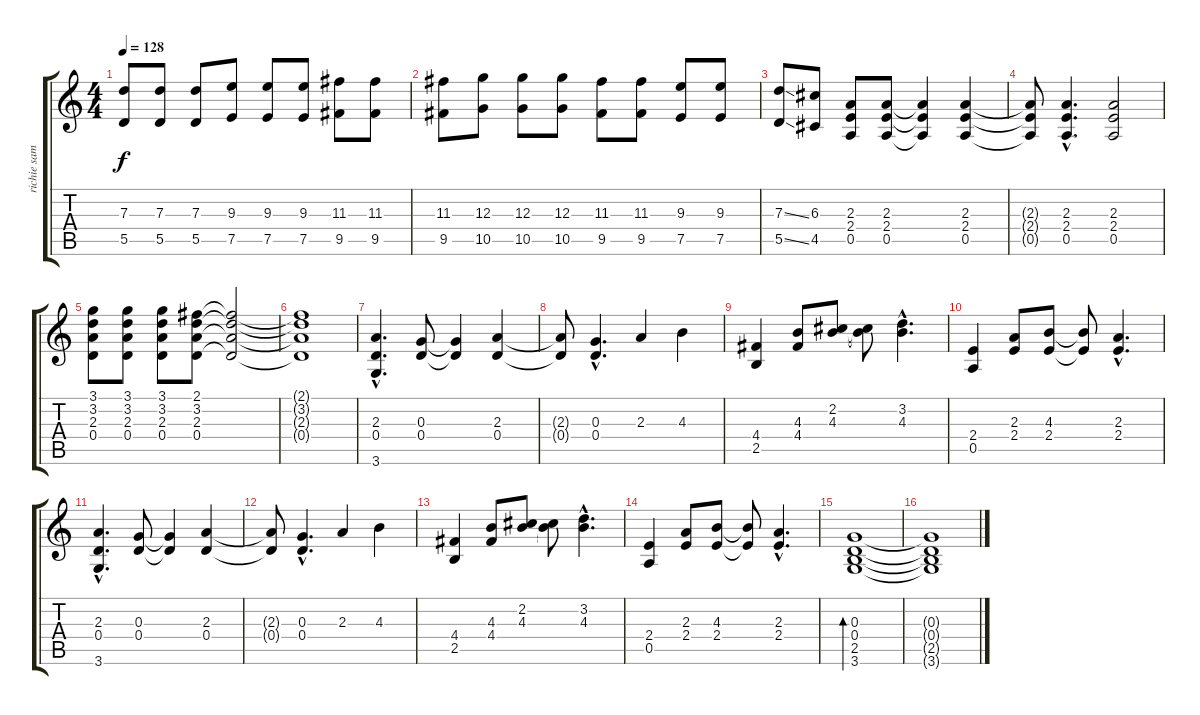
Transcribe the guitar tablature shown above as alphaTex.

\track ("richie sambora" "richie sam") {instrument distortionguitar}
\staff {score tabs}
\tuning (E4 B3 G3 D3 A2 E2) {hide}
\ts (4 4)
\tempo 128
\clef g2
\ks c
(7.3 5.5).8{dy f} (7.3 5.5).8 (7.3 5.5).8 (9.3 7.5).8 (9.3 7.5).8 (9.3 7.5).8 (11.3 9.5).8 (11.3 9.5).8 |
(11.3 9.5).8 (12.3 10.5).8 (12.3 10.5).8 (12.3 10.5).8 (11.3 9.5).8 (11.3 9.5).8 (9.3 7.5).8 (9.3 7.5).8 |
(7.3{ss} 5.5{ss}).8 (6.3 4.5).8 (2.3 2.4 0.5).8 (2.3 2.4 0.5).8 (2.3{t} 2.4{t} 0.5{t}).4 (2.3 2.4 0.5).4 |
(2.3{t} 2.4{t} 0.5{t}).8 (2.3{hac} 2.4{hac} 0.5{hac}).4{d} (2.3 2.4 0.5).2 |
(3.1 3.2 2.3 0.4).8 (3.1 3.2 2.3 0.4).8 (3.1 3.2 2.3 0.4).8 (2.1 3.2 2.3 0.4).8 (2.1{t} 3.2{t} 2.3{t} 0.4{t}).2 |
(2.1{t} 3.2{t} 2.3{t} 0.4{t}).1 |
(2.3{hac} 0.4{hac} 3.6{hac}).4{d} (0.3 0.4).8 (0.3{t} 0.4{t}).4 (2.3 0.4).4 |
(2.3{t} 0.4{t}).8 (0.3{hac} 0.4{hac}).4{d} 2.3.4 4.3.4 |
(4.4 2.5).4 (4.3 4.4).8 (2.2 4.3).8 (2.2{t} 4.3{t}).8 (3.2{hac} 4.3{hac}).4{d} |
(2.4 0.5).4 (2.3 2.4).8 (4.3 2.4).8 (4.3{t} 2.4{t}).8 (2.3{hac} 2.4{hac}).4{d} |
(2.3{hac} 0.4{hac} 3.6{hac}).4{d} (0.3 0.4).8 (0.3{t} 0.4{t}).4 (2.3 0.4).4 |
(2.3{t} 0.4{t}).8 (0.3{hac} 0.4{hac}).4{d} 2.3.4 4.3.4 |
(4.4 2.5).4 (4.3 4.4).8 (2.2 4.3).8 (2.2{t} 4.3{t}).8 (3.2{hac} 4.3{hac}).4{d} |
(2.4 0.5).4 (2.3 2.4).8 (4.3 2.4).8 (4.3{t} 2.4{t}).8 (2.3{hac} 2.4{hac}).4{d} |
(0.3 0.4 2.5 3.6).1{bd 60} |
(0.3{t} 0.4{t} 2.5{t} 3.6{t}).1
